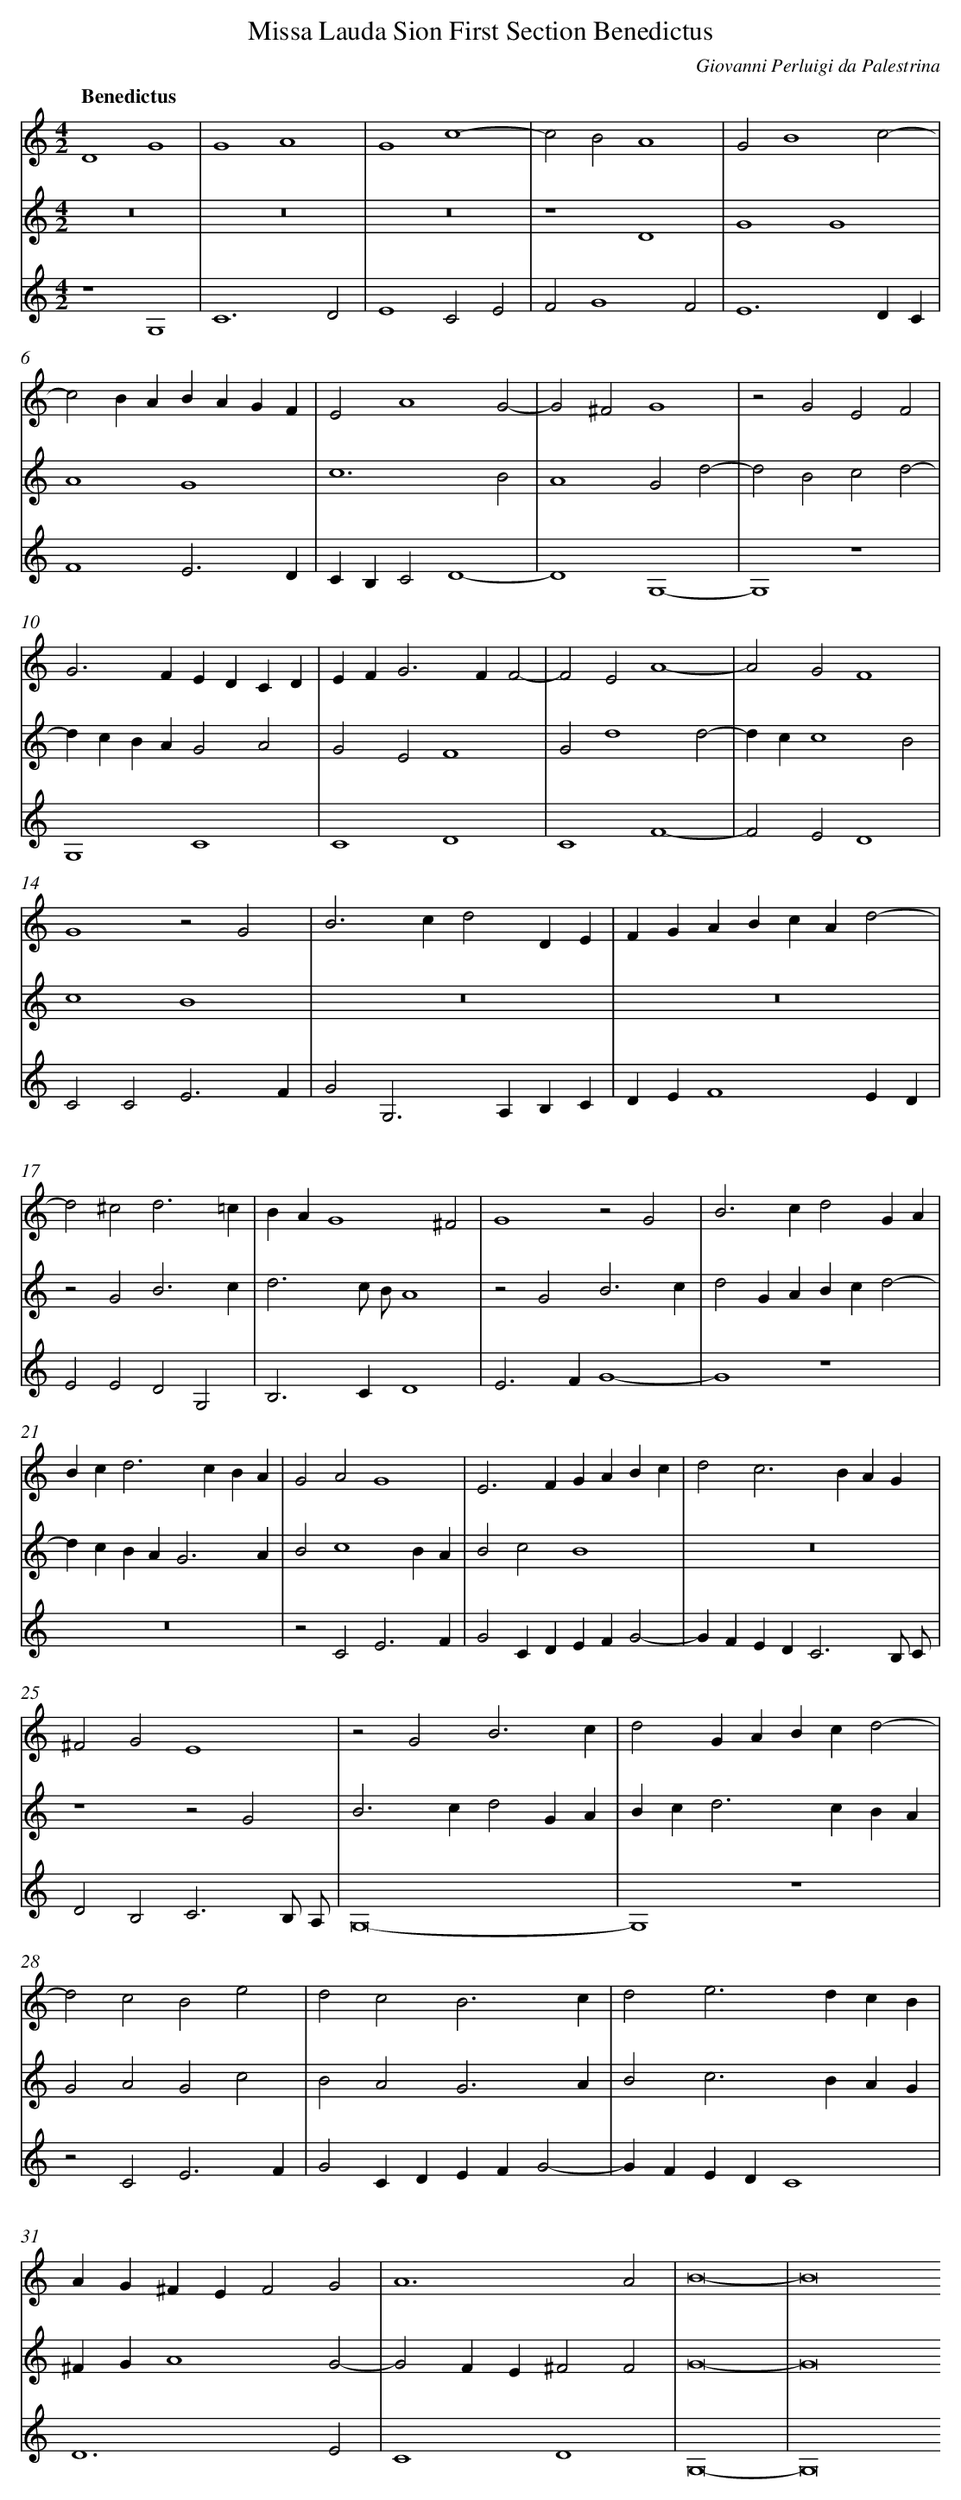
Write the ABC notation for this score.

X:1
T: Missa Lauda Sion First Section Benedictus
C: Giovanni Perluigi da Palestrina
L: 1/4
M: 4/2
Q: "Benedictus"
V: 1 clef=treble
V: 2 clef=treble
V: 3 clef=treble
K: C
[V:1] D4G4 |
[V:2] z8 |
[V:3] z4G,4 |
[V:1] G4A4 |
[V:2] z8 |
[V:3] C6D2 |
[V:1] G4c4- |
[V:2] z8 |
[V:3] E4C2E2 |
[V:1] c2B2A4 |
[V:2] z4D4 |
[V:3] F2G4F2 |
[V:1] G2B4c2- |
[V:2] G4G4 |
[V:3] E6DC |
[V:1] c2BABAGF |
[V:2] A4G4 |
[V:3] F4E3D |
[V:1] E2A4G2- |
[V:2] c6B2 |
[V:3] CB,C2D4- |
[V:1] G2^F2G4 |
[V:2] A4G2d2- |
[V:3] D4G,4- |
[V:1] z2G2E2F2 |
[V:2] d2B2c2d2- |
[V:3] G,4z4 |
[V:1] G2>F2EDCD |
[V:2] dcBAG2A2 |
[V:3] G,4C4 |
[V:1] EF2<G2FF2- |
[V:2] G2E2F4 |
[V:3] C4D4 |
[V:1] F2E2A4- |
[V:2] G2d4d2- |
[V:3] C4F4- |
[V:1] A2G2F4 |
[V:2] dcc4B2 |
[V:3] F2E2D4 |
[V:1] G4z2G2 |
[V:2] c4B4 |
[V:3] C2C2E3F |
[V:1] B2>c2d2DE |
[V:2] z8 |
[V:3] G2G,2>A,2B,C |
[V:1] FGABcAd2- |
[V:2] z8 |
[V:3] DEF4ED |
[V:1] d2^c2d3=c |
[V:2] z2G2B3c |
[V:3] E2E2D2G,2 |
[V:1] BAG4^F2 |
[V:2] d3c/ B/A4 |
[V:3] B,2>C2D4 |
[V:1] G4z2G2 |
[V:2] z2G2B3c |
[V:3] E2>F2G4- |
[V:1] B2>c2d2GA |
[V:2] d2GABcd2- |
[V:3] G4z4 |
[V:1] Bc2<d2cBA |
[V:2] dcBA2<G2A |
[V:3] z8 |
[V:1] G2A2G4 |
[V:2] B2c4BA |
[V:3] z2C2E3F |
[V:1] E2>F2GABc |
[V:2] B2c2B4 |
[V:3] G2CDEFG2- |
[V:1] d2c2>B2AG |
[V:2] z8 |
[V:3] GFED2<C2B,/ C/ |
[V:1] ^F2G2E4 |
[V:2] z4z2G2 |
[V:3] D2B,2C3B,/ A,/ |
[V:1] z2G2B3c |
[V:2] B2>c2d2GA |
[V:3] G,8- |
[V:1] d2GABcd2- |
[V:2] Bc2<d2cBA |
[V:3] G,4z4 |
[V:1] d2c2B2e2 |
[V:2] G2A2G2c2 |
[V:3] z2C2E3F |
[V:1] d2c2B3c |
[V:2] B2A2G3A |
[V:3] G2CDEFG2- |
[V:1] d2e2>d2cB |
[V:2] B2c2>B2AG |
[V:3] GFEDC4 |
[V:1] AG^FEF2G2 |
[V:2] ^FGA4G2- |
[V:3] D6E2 |
[V:1] A6A2 |
[V:2] G2FE^F2F2 |
[V:3] C4D4 |
[V:1] B8- |
[V:2] G8- |
[V:3] G,8- |
[V:1] B8
[V:2] G8
[V:3] G,8
